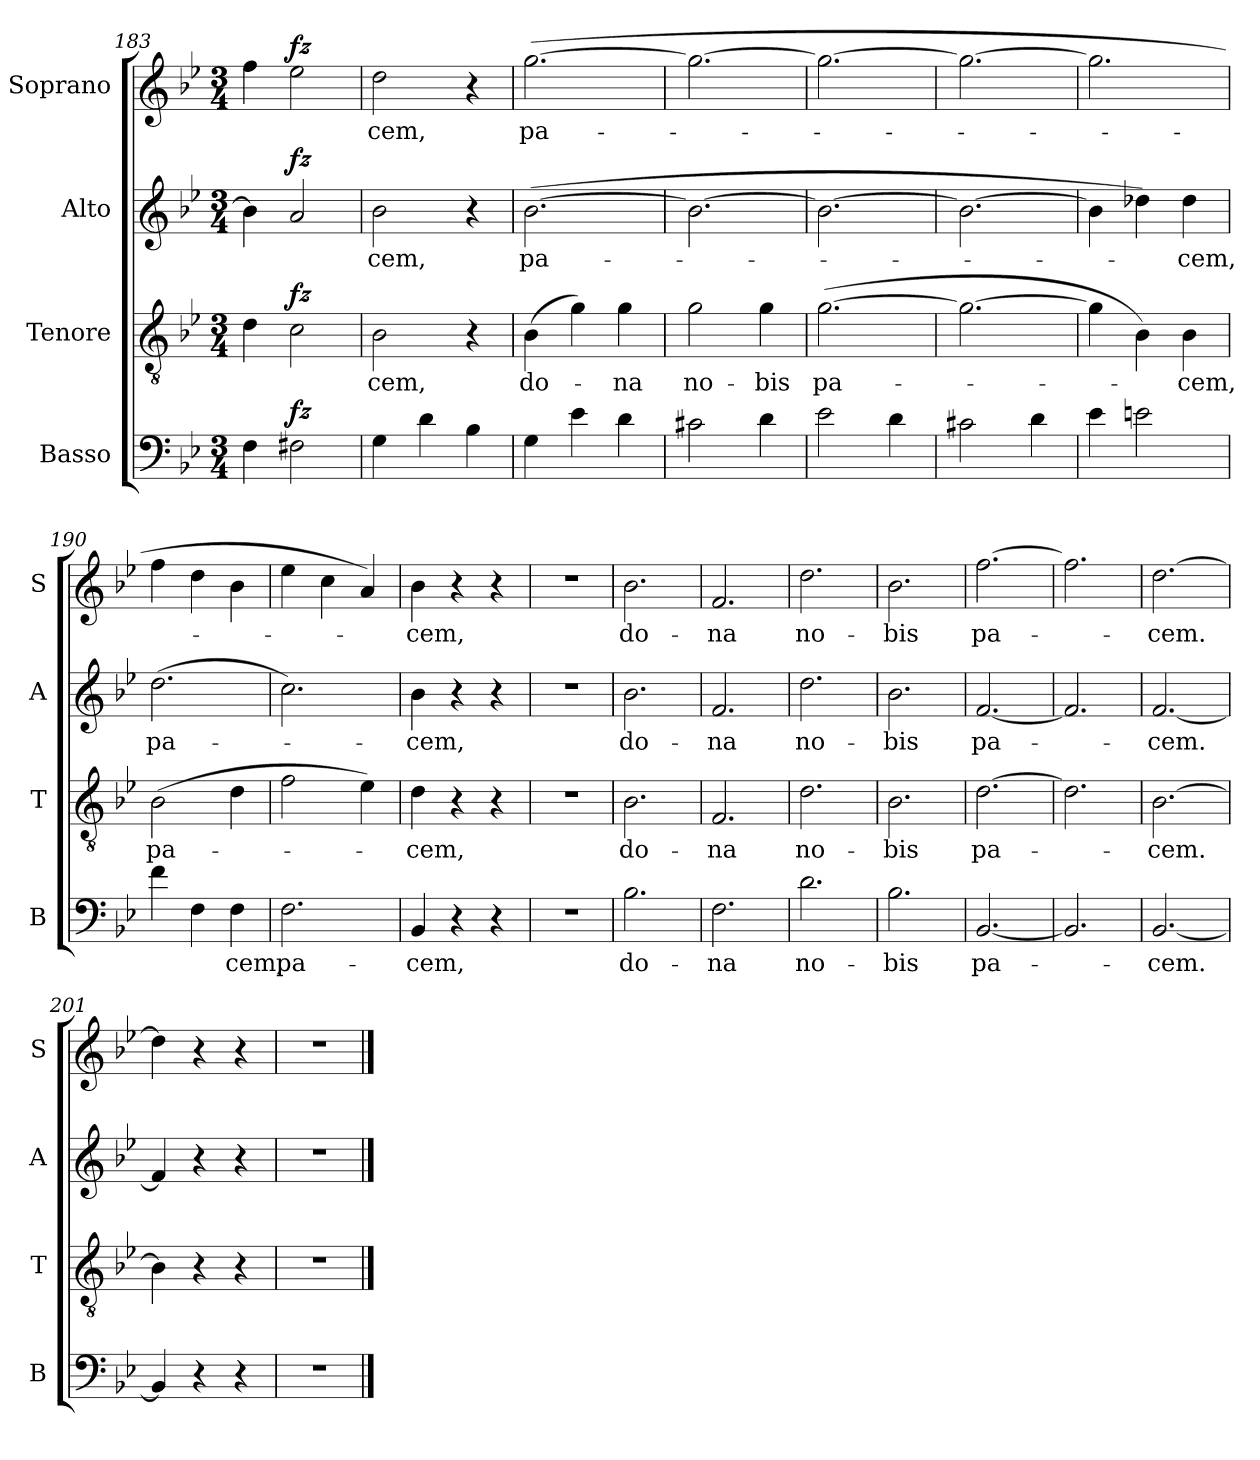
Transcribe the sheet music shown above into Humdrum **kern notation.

**kern	**text	**dynam	**kern	**text	**dynam	**kern	**text	**dynam	**kern	**text	**dynam
*part4	*part4	*part4	*part3	*part3	*part3	*part2	*part2	*part2	*part1	*part1	*part1
*staff4	*staff4	*staff4	*staff3	*staff3	*staff3	*staff2	*staff2	*staff2	*staff1	*staff1	*staff1
*I"Basso	*	*	*I"Tenore	*	*	*I"Alto	*	*	*I"Soprano	*	*
*I'B	*	*	*I'T	*	*	*I'A	*	*	*I'S	*	*
*clefF4	*	*	*clefGv2	*	*	*clefG2	*	*	*clefG2	*	*
*k[b-e-]	*	*	*k[b-e-]	*	*	*k[b-e-]	*	*	*k[b-e-]	*	*
*B-:	*	*	*B-:	*	*	*B-:	*	*	*B-:	*	*
*M3/4	*	*	*M3/4	*	*	*M3/4	*	*	*M3/4	*	*
=183	=183	=183	=183	=183	=183	=183	=183	=183	=183	=183	=183
4F\	.	.	4d\	.	.	4b-\]	.	.	4ff\	.	.
!	!	!LO:DY:a	!	!	!LO:DY:a	!	!	!LO:DY:a	!	!	!LO:DY:a
2F#X\	.	fz	2c\	.	fz	2a/	.	fz	2ee-\	.	fz
=184	=184	=184	=184	=184	=184	=184	=184	=184	=184	=184	=184
4G\	.	.	2B-\	-cem,	.	2b-\	-cem,	.	2dd\	-cem,	.
4d\	.	.	.	.	.	.	.	.	.	.	.
4B-\	.	.	4r	.	.	4r	.	.	4r	.	.
!!LO:PB:g=z
=185	=185	=185	=185	=185	=185	=185	=185	=185	=185	=185	=185
4G\	.	.	(>4B-\	do-	.	(>[>2.b-\	pa-	.	(>[>2.gg\	pa-	.
4e-\	.	.	4g\)	.	.	.	.	.	.	.	.
4d\	.	.	4g\	-na	.	.	.	.	.	.	.
=186	=186	=186	=186	=186	=186	=186	=186	=186	=186	=186	=186
2c#X\	.	.	2g\	no-	.	2.b-\_	.	.	2.gg\_	.	.
4d\	.	.	4g\	-bis	.	.	.	.	.	.	.
=187	=187	=187	=187	=187	=187	=187	=187	=187	=187	=187	=187
2e-\	.	.	(>[>2.g\	pa-	.	2.b-\_	.	.	2.gg\_	.	.
4d\	.	.	.	.	.	.	.	.	.	.	.
=188	=188	=188	=188	=188	=188	=188	=188	=188	=188	=188	=188
2c#X\	.	.	2.g\_	.	.	2.b-\_	.	.	2.gg\_	.	.
4d\	.	.	.	.	.	.	.	.	.	.	.
=189	=189	=189	=189	=189	=189	=189	=189	=189	=189	=189	=189
4e-\	.	.	4g\]	.	.	4b-\]	.	.	2.gg\]	.	.
2en\	.	.	4B-\)	.	.	4dd-X\)	.	.	.	.	.
.	.	.	4B-\	-cem,	.	4dd-\	-cem,	.	.	.	.
=190	=190	=190	=190	=190	=190	=190	=190	=190	=190	=190	=190
4f\	.	.	(>2B-\	pa-	.	(>2.dd\	pa-	.	4ff\	.	.
4F\	.	.	.	.	.	.	.	.	4dd\	.	.
4F\	-cem,	.	4d\	.	.	.	.	.	4b-\	.	.
=191	=191	=191	=191	=191	=191	=191	=191	=191	=191	=191	=191
2.F\	pa-	.	2f\	.	.	2.cc\)	.	.	4ee-\	.	.
.	.	.	.	.	.	.	.	.	4cc\	.	.
.	.	.	4e-\)	.	.	.	.	.	4a/)	.	.
=192	=192	=192	=192	=192	=192	=192	=192	=192	=192	=192	=192
4BB-/	-cem,	.	4d\	-cem,	.	4b-\	-cem,	.	4b-\	-cem,	.
4r	.	.	4r	.	.	4r	.	.	4r	.	.
4r	.	.	4r	.	.	4r	.	.	4r	.	.
!!LO:LB:g=z
=193	=193	=193	=193	=193	=193	=193	=193	=193	=193	=193	=193
2.r	.	.	2.r	.	.	2.r	.	.	2.r	.	.
=194	=194	=194	=194	=194	=194	=194	=194	=194	=194	=194	=194
2.B-\	do-	.	2.B-\	do-	.	2.b-\	do-	.	2.b-\	do-	.
=195	=195	=195	=195	=195	=195	=195	=195	=195	=195	=195	=195
2.F\	-na	.	2.F/	-na	.	2.f/	-na	.	2.f/	-na	.
=196	=196	=196	=196	=196	=196	=196	=196	=196	=196	=196	=196
2.d\	no-	.	2.d\	no-	.	2.dd\	no-	.	2.dd\	no-	.
=197	=197	=197	=197	=197	=197	=197	=197	=197	=197	=197	=197
2.B-\	-bis	.	2.B-\	-bis	.	2.b-\	-bis	.	2.b-\	-bis	.
=198	=198	=198	=198	=198	=198	=198	=198	=198	=198	=198	=198
[<2.BB-/	pa-	.	[>2.d\	pa-	.	[<2.f/	pa-	.	[>2.ff\	pa-	.
=199	=199	=199	=199	=199	=199	=199	=199	=199	=199	=199	=199
2.BB-/]	.	.	2.d\]	.	.	2.f/]	.	.	2.ff\]	.	.
=200	=200	=200	=200	=200	=200	=200	=200	=200	=200	=200	=200
[<2.BB-/	-cem.	.	[>2.B-\	-cem.	.	[<2.f/	-cem.	.	[>2.dd\	-cem.	.
=201	=201	=201	=201	=201	=201	=201	=201	=201	=201	=201	=201
4BB-/]	.	.	4B-\]	.	.	4f/]	.	.	4dd\]	.	.
4r	.	.	4r	.	.	4r	.	.	4r	.	.
4r	.	.	4r	.	.	4r	.	.	4r	.	.
=202	=202	=202	=202	=202	=202	=202	=202	=202	=202	=202	=202
2.r	.	.	2.r	.	.	2.r	.	.	2.r	.	.
==	==	==	==	==	==	==	==	==	==	==	==
*-	*-	*-	*-	*-	*-	*-	*-	*-	*-	*-	*-
